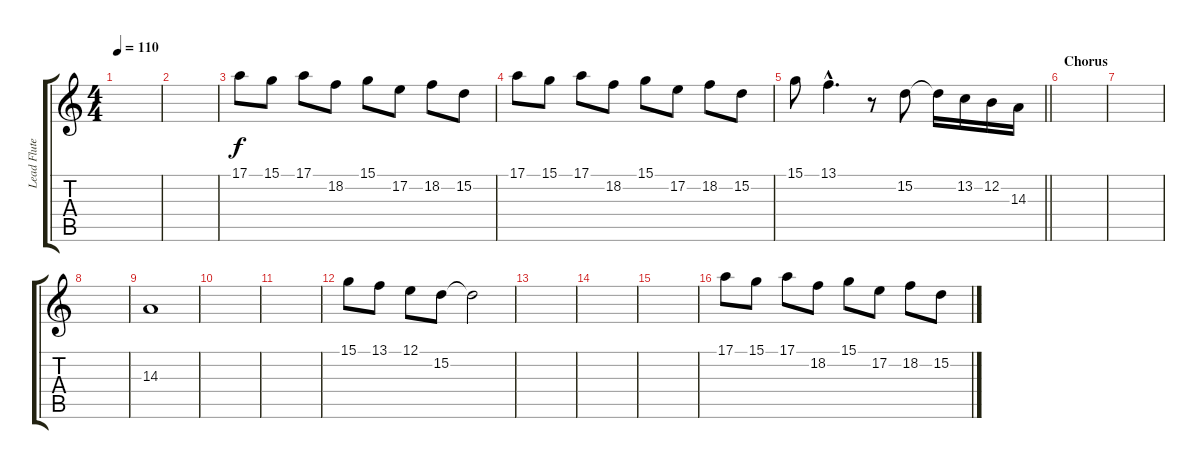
\track ("Lead Flute" "Lead Flute") {instrument panflute}
\staff {score tabs}
\tuning (E4 B3 G3 D3 A2 E2) {hide}
\ts (4 4)
\tempo 110
\clef g2
\ks c
|
|
17.1.8 15.1.8 17.1.8 18.2.8 15.1.8 17.2.8 18.2.8 15.2.8 |
17.1.8 15.1.8 17.1.8 18.2.8 15.1.8 17.2.8 18.2.8 15.2.8 |
\barLineRight lightlight
15.1.8 13.1{hac}.4{d} r.8 15.2.8 15.2{t}.16 13.2.16 12.2.16 14.3.16 |
\section ("" "Chorus")
|
|
|
14.3.1 |
|
|
15.1.8 13.1.8 12.1.8 15.2.8 15.2{t}.2 |
|
|
|
17.1.8 15.1.8 17.1.8 18.2.8 15.1.8 17.2.8 18.2.8 15.2.8
